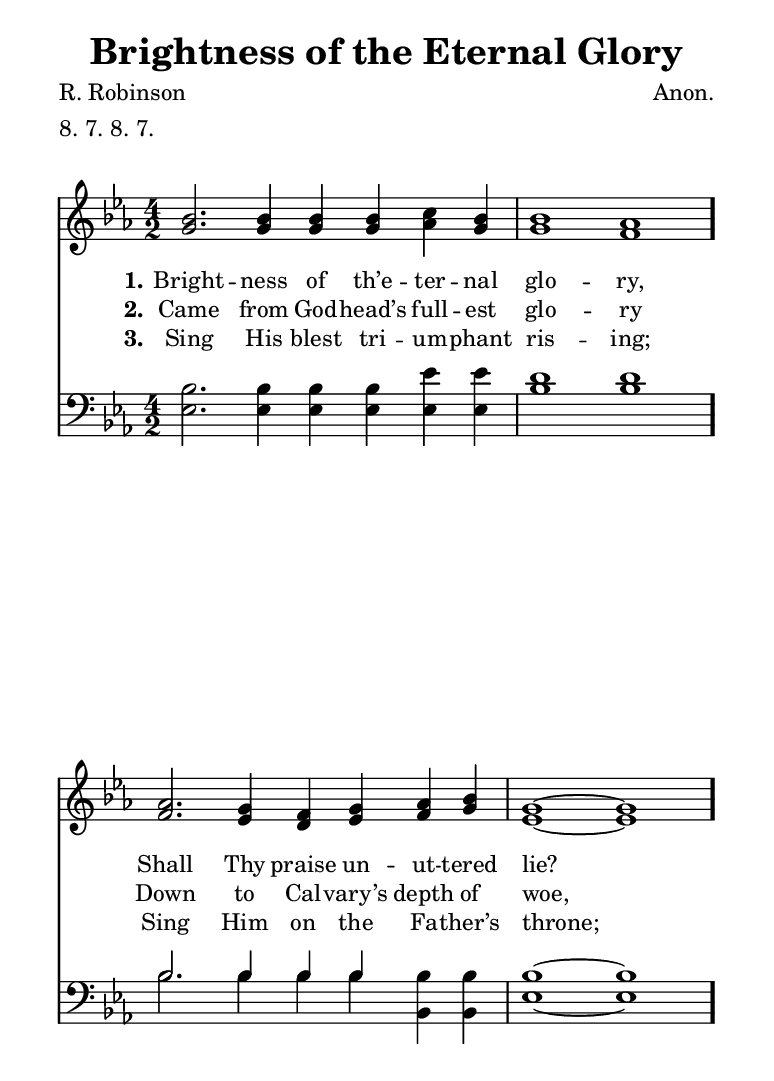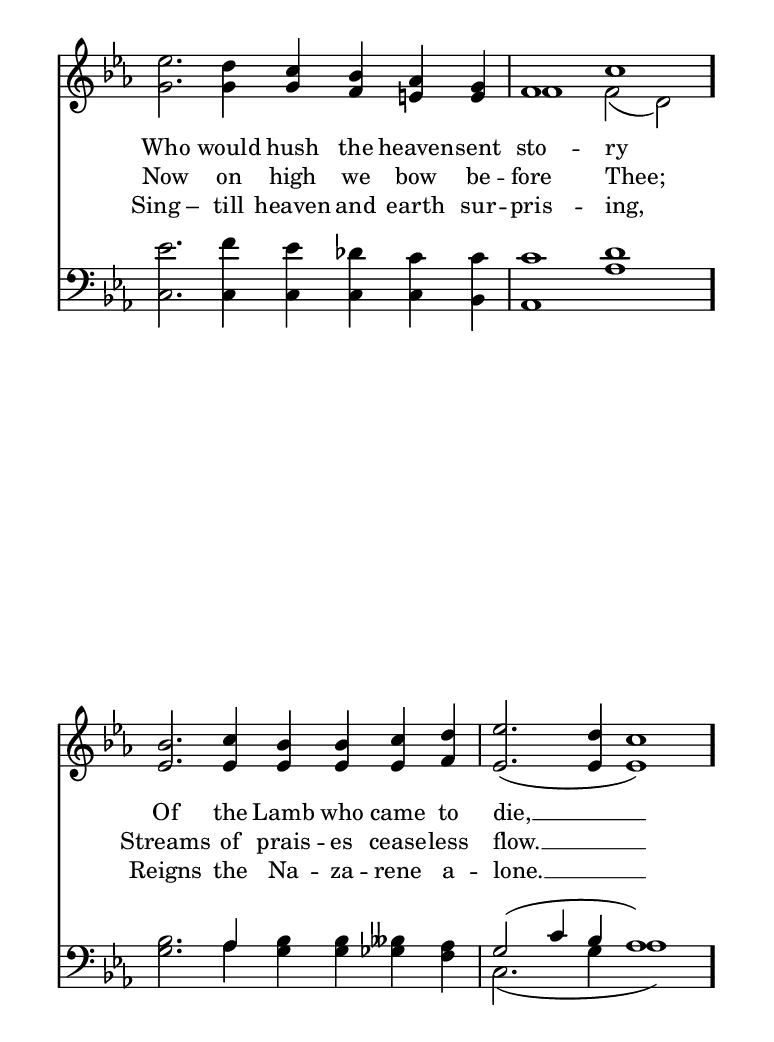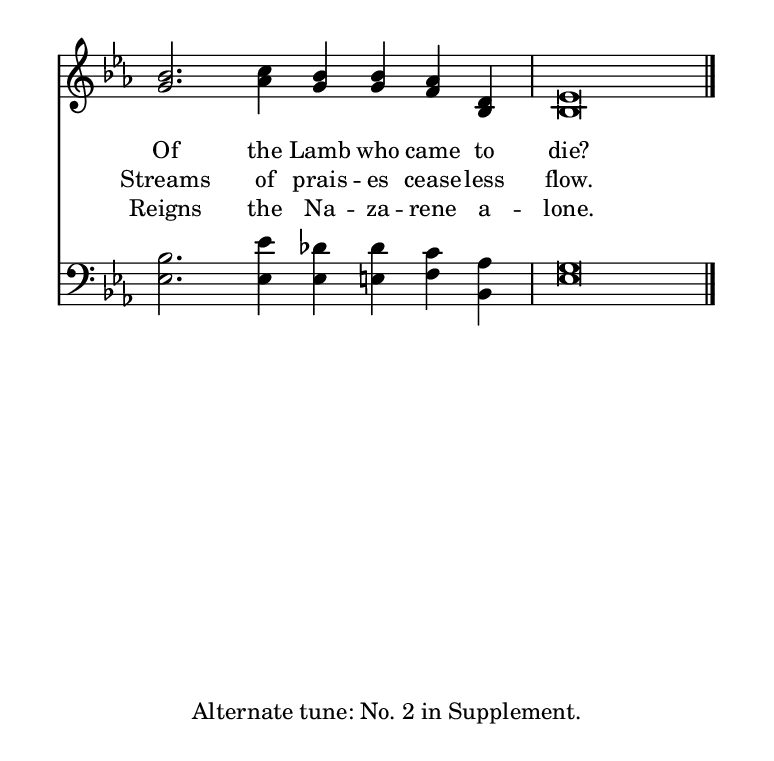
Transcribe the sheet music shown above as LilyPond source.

\include "common/global.ily"
\paper {
  \include "common/paper.ily"
  ragged-last-bottom = ##t
  systems-per-page = ##f
  system-system-spacing.padding = 8
}

\header{
  hymnnumber = "152"
  title = "Brightness of the Eternal Glory"
  tunename = "Hamilton"
  meter = "8. 7. 8. 7."
  poet = "R. Robinson"
  composer = "Anon."
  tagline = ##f
}

global = {
  \include "common/overrides.ily"
  \override Staff.TimeSignature.style = #'numbered
  \time 4/2
  \override Score.MetronomeMark.transparent = ##t % hide all fermata changes too
  \tempo 2=80
  \key ees \major
  \autoBeamOff
}

notesSoprano = {
\global
\relative c'' {

  bes2. bes4 bes bes c bes | bes1 aes |
  aes2. g4 f g aes bes | g1 ~ g |
  ees'2. d4 c bes aes g | f1 c' |
  bes2. c4 bes bes c d | ees2.( d4 c1) |
  bes2. c4 bes bes aes d, | ees\breve

  \bar "|."

}
}

notesAlto = {
\global
\relative e' {

  g2. g4 g g aes g | g1 f |
  f2. ees4 d ees f g | ees1 ~ ees |
  g2. g4 g f e e | f1 f2( d) |
  ees2. ees4 ees ees ees f | ees2.( ees4  ees1) |
  g2. aes4 g g f bes, | bes\breve

}
}

notesTenor = {
\global
\relative a {

  bes2. bes4 bes bes ees ees | d1 d |
  bes2. bes4 bes bes bes bes | bes1 ~ bes |
  ees2. f4 ees des c c | c1 d |
  bes2. aes4 bes bes beses aes | g2( c4 bes aes1) |
  bes2. ees4 des des c aes | g\breve

}
}

notesBass = {
\global
\relative f {

  ees2. ees4 ees ees ees ees | bes'1 bes |
  bes2. bes4 bes bes bes, bes | ees1 ~ ees |
  c2. c4 c c c bes | aes1 aes' |
  g2. aes4 g g ges f | c2.( g'4 aes1) |
  ees2. ees4 ees e f bes, | ees\breve

}
}

wordsA = \lyricmode {
\set stanza = "1."

Bright -- ness of th’e -- ter -- nal glo -- ry, \bar "."
Shall Thy praise un -- ut -- tered lie? \bar "."
Who would hush the heaven -- sent sto -- ry \bar "."
%{HIDE>%}Of the Lamb who came to die, __ \bar "." %{<HIDE%}
Of the Lamb who came to die? \bar "."

}

wordsB = \lyricmode {
\set stanza = "2."

Came from God -- head’s full -- est glo -- ry
Down to Cal -- vary’s depth of woe, 
Now on high we bow be -- fore Thee;
%{HIDE>%}Streams of prais -- es cease -- less flow. __ %{<HIDE%}
Streams of prais -- es cease -- less flow.

}

wordsC = \lyricmode {
\set stanza = "3."

Sing His blest tri -- um -- phant ris -- ing;
Sing Him on the Fa -- ther’s throne;
Sing_– till heaven and earth sur -- pris -- ing,
%{HIDE>%}Reigns the Na -- za -- rene a -- lone. __ %{<HIDE%}
Reigns the Na -- za -- rene a -- lone.

}

\score {
  \context ChoirStaff <<
    \context Staff = upper <<
      \set Staff.autoBeaming = ##f
      \set ChoirStaff.systemStartDelimiter = #'SystemStartBar
      \set ChoirStaff.printPartCombineTexts = ##f
      \partcombine #'(2 . 11) \notesSoprano \notesAlto
      \context NullVoice = altos { \voiceTwo << \notesAlto >> }
      \context Lyrics = one   \lyricsto altos \wordsA
      \context Lyrics = two   \lyricsto altos \wordsB
      \context Lyrics = three \lyricsto altos \wordsC
    >>
    \context Staff = men <<
      \set Staff.autoBeaming = ##f
      \clef bass
      \set ChoirStaff.printPartCombineTexts = ##f
      \partcombine #'(2 . 11) \notesTenor \notesBass
    >>
  >>
  \layout {
    \include "common/layout.ily"
  }
  #(cond ((ly:get-option 'eog-midi-permitted) #{ \midi{
    \include "common/midi.ily"
  } #}))
}

\noPageBreak \markup { \vspace #2 \fill-line { \raise #2 \line { Alternate tune: No. 2 in Supplement. } } }

\version "2.19.49"  % necessary for upgrading to future LilyPond versions.

% vi:set et ts=2 sw=2 ai nocindent syntax=lilypond:
